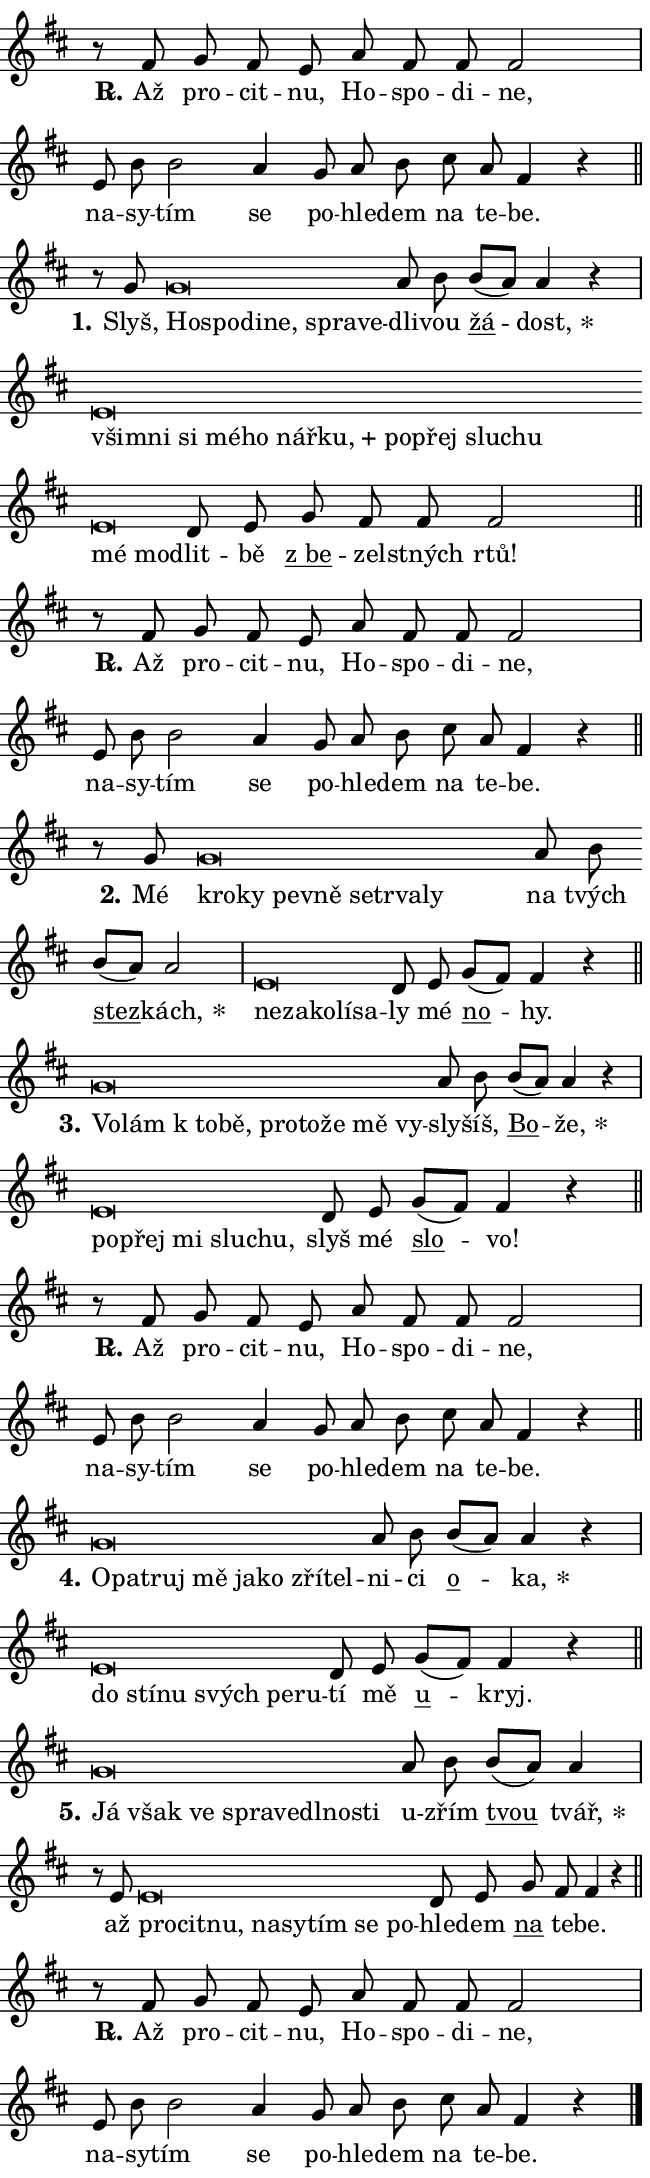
\version "2.24.0"
\header { tagline = "" }
\paper {
  indent = 0\cm
  top-margin = 0\cm
  right-margin = 0.13\cm % to fit lyric hyphens
  bottom-margin = 0\cm
  left-margin = 0\cm
  paper-width = 11\cm
  page-breaking = #ly:one-page-breaking
  system-system-spacing.basic-distance = #11
  score-system-spacing.basic-distance = #11
  ragged-last = ##f
}


%% Author: Thomas Morley
%% https://lists.gnu.org/archive/html/lilypond-user/2020-05/msg00002.html
#(define (line-position grob)
"Returns position of @var[grob} in current system:
   @code{'start}, if at first time-step
   @code{'end}, if at last time-step
   @code{'middle} otherwise
"
  (let* ((col (ly:item-get-column grob))
         (ln (ly:grob-object col 'left-neighbor))
         (rn (ly:grob-object col 'right-neighbor))
         (col-to-check-left (if (ly:grob? ln) ln col))
         (col-to-check-right (if (ly:grob? rn) rn col))
         (break-dir-left
           (and
             (ly:grob-property col-to-check-left 'non-musical #f)
             (ly:item-break-dir col-to-check-left)))
         (break-dir-right
           (and
             (ly:grob-property col-to-check-right 'non-musical #f)
             (ly:item-break-dir col-to-check-right))))
        (cond ((eqv? 1 break-dir-left) 'start)
              ((eqv? -1 break-dir-right) 'end)
              (else 'middle))))

#(define (tranparent-at-line-position vctor)
  (lambda (grob)
  "Relying on @code{line-position} select the relevant enry from @var{vctor}.
Used to determine transparency,"
    (case (line-position grob)
      ((end) (not (vector-ref vctor 0)))
      ((middle) (not (vector-ref vctor 1)))
      ((start) (not (vector-ref vctor 2))))))

noteHeadBreakVisibility =
#(define-music-function (break-visibility)(vector?)
"Makes @code{NoteHead}s transparent relying on @var{break-visibility}"
#{
  \override NoteHead.transparent =
    #(tranparent-at-line-position break-visibility)
#})

#(define delete-ledgers-for-transparent-note-heads
  (lambda (grob)
    "Reads whether a @code{NoteHead} is transparent.
If so this @code{NoteHead} is removed from @code{'note-heads} from
@var{grob}, which is supposed to be @code{LedgerLineSpanner}.
As a result ledgers are not printed for this @code{NoteHead}"
    (let* ((nhds-array (ly:grob-object grob 'note-heads))
           (nhds-list
             (if (ly:grob-array? nhds-array)
                 (ly:grob-array->list nhds-array)
                 '()))
           ;; Relies on the transparent-property being done before
           ;; Staff.LedgerLineSpanner.after-line-breaking is executed.
           ;; This is fragile ...
           (to-keep
             (remove
               (lambda (nhd)
                 (ly:grob-property nhd 'transparent #f))
               nhds-list)))
      ;; TODO find a better method to iterate over grob-arrays, similiar
      ;; to filter/remove etc for lists
      ;; For now rebuilt from scratch
      (set! (ly:grob-object grob 'note-heads)  '())
      (for-each
        (lambda (nhd)
          (ly:pointer-group-interface::add-grob grob 'note-heads nhd))
        to-keep))))

squashNotes = {
  \override NoteHead.X-extent = #'(-0.2 . 0.2)
  \override NoteHead.Y-extent = #'(-0.75 . 0)
  \override NoteHead.stencil =
    #(lambda (grob)
       (let ((pos (ly:grob-property grob 'staff-position)))
         (begin
           (if (< pos -7) (display "ERROR: Lower brevis then expected\n") (display ""))
           (if (<= pos -6) ly:text-interface::print ly:note-head::print))))
}
unSquashNotes = {
  \revert NoteHead.X-extent
  \revert NoteHead.Y-extent
  \revert NoteHead.stencil
}

hideNotes = \noteHeadBreakVisibility #begin-of-line-visible
unHideNotes = \noteHeadBreakVisibility #all-visible

% work-around for resetting accidentals
% https://lilypond.org/doc/v2.23/Documentation/notation/displaying-rhythms#unmetered-music
cadenzaMeasure = {
  \cadenzaOff
  \partial 1024 s1024
  \cadenzaOn
}

#(define-markup-command (accent layout props text) (markup?)
  "Underline accented syllable"
  (interpret-markup layout props
    #{\markup \override #'(offset . 4.3) \underline { #text }#}))

responsum = \markup \concat {
  "R" \hspace #-1.05 \path #0.1 #'((moveto 0 0.07) (lineto 0.9 0.8)) \hspace #0.05 "."
}

spaceSize = #0.6828661417322834 % exact space size for TeX Gyre Schola

\layout {
  \context {
    \Staff
    \remove "Time_signature_engraver"
    \override LedgerLineSpanner.after-line-breaking = #delete-ledgers-for-transparent-note-heads
  }
  \context {
    \Lyrics {
      \override LyricSpace.minimum-distance = \spaceSize
      \override LyricText.font-name = #"TeX Gyre Schola"
      \override LyricText.font-size = 1
      \override StanzaNumber.font-name = #"TeX Gyre Schola Bold"
      \override StanzaNumber.font-size = 1
    }
  }
  \context {
    \Score 
    \override NoteHead.text =
      #(lambda (grob) 
        (let ((pos (ly:grob-property grob 'staff-position)))
          #{\markup {
            \combine
              \halign #-0.55 \raise #(if (= pos -6) 0 0.5) \override #'(thickness . 2) \draw-line #'(3.2 . 0)
              \musicglyph "noteheads.sM1"
          }#}))
  }
}

% magnetic-lyrics.ily
%
%   written by
%     Jean Abou Samra <jean@abou-samra.fr>
%     Werner Lemberg <wl@gnu.org>
%
%   adapted by
%     Jiri Hon <jiri.hon@gmail.com>
%
% Version 2022-Apr-15

% https://www.mail-archive.com/lilypond-user@gnu.org/msg149350.html

#(define (Left_hyphen_pointer_engraver context)
   "Collect syllable-hyphen-syllable occurrences in lyrics and store
them in properties.  This engraver only looks to the left.  For
example, if the lyrics input is @code{foo -- bar}, it does the
following.

@itemize @bullet
@item
Set the @code{text} property of the @code{LyricHyphen} grob between
@q{foo} and @q{bar} to @code{foo}.

@item
Set the @code{left-hyphen} property of the @code{LyricText} grob with
text @q{foo} to the @code{LyricHyphen} grob between @q{foo} and
@q{bar}.
@end itemize

Use this auxiliary engraver in combination with the
@code{lyric-@/text::@/apply-@/magnetic-@/offset!} hook."
   (let ((hyphen #f)
         (text #f))
     (make-engraver
      (acknowledgers
       ((lyric-syllable-interface engraver grob source-engraver)
        (set! text grob)))
      (end-acknowledgers
       ((lyric-hyphen-interface engraver grob source-engraver)
        ;(when (not (grob::has-interface grob 'lyric-space-interface))
          (set! hyphen grob)));)
      ((stop-translation-timestep engraver)
       (when (and text hyphen)
         (ly:grob-set-object! text 'left-hyphen hyphen))
       (set! text #f)
       (set! hyphen #f)))))

#(define (lyric-text::apply-magnetic-offset! grob)
   "If the space between two syllables is less than the value in
property @code{LyricText@/.details@/.squash-threshold}, move the right
syllable to the left so that it gets concatenated with the left
syllable.

Use this function as a hook for
@code{LyricText@/.after-@/line-@/breaking} if the
@code{Left_@/hyphen_@/pointer_@/engraver} is active."
   (let ((hyphen (ly:grob-object grob 'left-hyphen #f)))
     (when hyphen
       (let ((left-text (ly:spanner-bound hyphen LEFT)))
         (when (grob::has-interface left-text 'lyric-syllable-interface)
           (let* ((common (ly:grob-common-refpoint grob left-text X))
                  (this-x-ext (ly:grob-extent grob common X))
                  (left-x-ext
                   (begin
                     ;; Trigger magnetism for left-text.
                     (ly:grob-property left-text 'after-line-breaking)
                     (ly:grob-extent left-text common X)))
                  ;; `delta` is the gap width between two syllables.
                  (delta (- (interval-start this-x-ext)
                            (interval-end left-x-ext)))
                  (details (ly:grob-property grob 'details))
                  (threshold (assoc-get 'squash-threshold details 0.2)))
             (when (< delta threshold)
               (let* (;; We have to manipulate the input text so that
                      ;; ligatures crossing syllable boundaries are not
                      ;; disabled.  For languages based on the Latin
                      ;; script this is essentially a beautification.
                      ;; However, for non-Western scripts it can be a
                      ;; necessity.
                      (lt (ly:grob-property left-text 'text))
                      (rt (ly:grob-property grob 'text))
                      (is-space (grob::has-interface hyphen 'lyric-space-interface))
                      (space (if is-space " " ""))
                      (extra-delta (if is-space spaceSize 0))
                      ;; Append new syllable.
                      (ltrt-space (if (and (string? lt) (string? rt))
                                (string-append lt space rt)
                                (make-concat-markup (list lt space rt))))
                      ;; Right-align `ltrt` to the right side.
                      (ltrt-space-markup (grob-interpret-markup
                               grob
                               (make-translate-markup
                                (cons (interval-length this-x-ext) 0)
                                (make-right-align-markup ltrt-space)))))
                 (begin
                   ;; Don't print `left-text`.
                   (ly:grob-set-property! left-text 'stencil #f)
                   ;; Set text and stencil (which holds all collected
                   ;; syllables so far) and shift it to the left.
                   (ly:grob-set-property! grob 'text ltrt-space)
                   (ly:grob-set-property! grob 'stencil ltrt-space-markup)
                   (ly:grob-translate-axis! grob (- (- delta extra-delta)) X))))))))))


#(define (lyric-hyphen::displace-bounds-first grob)
   ;; Make very sure this callback isn't triggered too early.
   (let ((left (ly:spanner-bound grob LEFT))
         (right (ly:spanner-bound grob RIGHT)))
     (ly:grob-property left 'after-line-breaking)
     (ly:grob-property right 'after-line-breaking)
     (ly:lyric-hyphen::print grob)))

squashThreshold = #0.4

\layout {
  \context {
    \Lyrics
    \consists #Left_hyphen_pointer_engraver
    \override LyricText.after-line-breaking =
      #lyric-text::apply-magnetic-offset!
    \override LyricHyphen.stencil = #lyric-hyphen::displace-bounds-first
    \override LyricText.details.squash-threshold = \squashThreshold
    \override LyricHyphen.minimum-distance = 0
    \override LyricHyphen.minimum-length = \squashThreshold
  }
}

squashText = \override LyricText.details.squash-threshold = 9999
unSquashText = \override LyricText.details.squash-threshold = \squashThreshold

leftText = \override LyricText.self-alignment-X = #LEFT
unLeftText = \revert LyricText.self-alignment-X

starOffset = #(lambda (grob) 
                (let ((x_offset (ly:self-alignment-interface::aligned-on-x-parent grob)))
                  (if (= x_offset 0) 0 (+ x_offset 1.2))))

star = #(define-music-function (syllable)(string?)
"Append star separator at the end of a syllable"
#{
  \once \override LyricText.X-offset = #starOffset
  \lyricmode { \markup {
    #syllable
    \override #'((font-name . "TeX Gyre Schola Bold")) \hspace #0.2 \lower #0.65 \larger "*"
  } }
#})

starAccent = #(define-music-function (syllable)(string?)
"Append star separator at the end of a syllable and make accent"
#{
  \once \override LyricText.X-offset = #starOffset
  \lyricmode { \markup {
    \accent #syllable
    \override #'((font-name . "TeX Gyre Schola Bold")) \hspace #0.2 \lower #0.65 \larger "*"
  } }
#})

breath = #(define-music-function (syllable)(string?)
"Append breathing indicator at the end of a syllable"
#{
  \lyricmode { \markup { #syllable "+" } }
#})

optionalBreath = #(define-music-function (syllable)(string?)
"Append optional breathing indicator at the end of a syllable"
#{
  \lyricmode { \markup { #syllable "(+)" } }
#})


\score {
    <<
        \new Voice = "melody" { \cadenzaOn \key d \major \relative { r8 fis' g fis e a fis fis fis2 \cadenzaMeasure \bar "|" e8 b' b2 a4 \bar "" g8 a b cis a fis4 r \cadenzaMeasure \bar "||" \break } }
        \new Lyrics \lyricsto "melody" { \lyricmode { \set stanza = \responsum
Až pro -- cit -- nu, Ho -- spo -- di -- ne, na -- sy -- tím se po -- hle -- dem na te -- be. } }
    >>
    \layout {}
}

\score {
    <<
        \new Voice = "melody" { \cadenzaOn \key d \major \relative { r8 g'8 \squashNotes g\breve*1/16 \hideNotes \breve*1/16 \bar "" \breve*1/16 \bar "" \breve*1/16 \bar "" \breve*1/16 \breve*1/16 \bar "" \unHideNotes \unSquashNotes a8 b \bar "" b[( a)] a4 r \cadenzaMeasure \bar "|" \squashNotes e\breve*1/16 \hideNotes \breve*1/16 \bar "" \breve*1/16 \bar "" \breve*1/16 \bar "" \breve*1/16 \bar "" \breve*1/16 \bar "" \breve*1/16 \bar "" \breve*1/16 \bar "" \breve*1/16 \bar "" \breve*1/16 \bar "" \breve*1/16 \bar "" \breve*1/16 \breve*1/16 \bar "" \unHideNotes \unSquashNotes d8 e \bar "" g fis fis fis2 \cadenzaMeasure \bar "||" \break } }
        \new Lyrics \lyricsto "melody" { \lyricmode { \set stanza = "1."
Slyš, \leftText Ho -- \squashText spo -- di -- ne, spra -- ve -- \unLeftText \unSquashText dli -- vou \markup \accent žá -- \star dost, \leftText všim -- \squashText ni si mé -- ho nář -- \breath "ku," po -- přej slu -- chu mé mo -- \unLeftText \unSquashText dlit -- bě \markup \accent "z be" -- ze -- lstných rtů! } }
    >>
    \layout {}
}

\score {
    <<
        \new Voice = "melody" { \cadenzaOn \key d \major \relative { r8 fis' g fis e a fis fis fis2 \cadenzaMeasure \bar "|" e8 b' b2 a4 \bar "" g8 a b cis a fis4 r \cadenzaMeasure \bar "||" \break } }
        \new Lyrics \lyricsto "melody" { \lyricmode { \set stanza = \responsum
Až pro -- cit -- nu, Ho -- spo -- di -- ne, na -- sy -- tím se po -- hle -- dem na te -- be. } }
    >>
    \layout {}
}

\score {
    <<
        \new Voice = "melody" { \cadenzaOn \key d \major \relative { r8 g'8 \squashNotes g\breve*1/16 \hideNotes \breve*1/16 \bar "" \breve*1/16 \bar "" \breve*1/16 \bar "" \breve*1/16 \bar "" \breve*1/16 \bar "" \breve*1/16 \breve*1/16 \bar "" \unHideNotes \unSquashNotes a8 b \bar "" b[( a)] a2 \cadenzaMeasure \bar "|" \squashNotes e\breve*1/16 \hideNotes \breve*1/16 \bar "" \breve*1/16 \bar "" \breve*1/16 \breve*1/16 \bar "" \unHideNotes \unSquashNotes d8 e \bar "" g[( fis)] fis4 r \cadenzaMeasure \bar "||" \break } }
        \new Lyrics \lyricsto "melody" { \lyricmode { \set stanza = "2."
Mé \leftText kro -- \squashText ky pev -- ně se -- tr -- va -- ly \unLeftText \unSquashText na tvých \markup \accent stez -- \star kách, \leftText ne -- \squashText za -- ko -- lí -- sa -- \unLeftText \unSquashText ly mé \markup \accent no -- hy. } }
    >>
    \layout {}
}

\score {
    <<
        \new Voice = "melody" { \cadenzaOn \key d \major \relative { \squashNotes g'\breve*1/16 \hideNotes \breve*1/16 \bar "" \breve*1/16 \bar "" \breve*1/16 \bar "" \breve*1/16 \bar "" \breve*1/16 \bar "" \breve*1/16 \bar "" \breve*1/16 \breve*1/16 \bar "" \unHideNotes \unSquashNotes a8 b \bar "" b[( a)] a4 r \cadenzaMeasure \bar "|" \squashNotes e\breve*1/16 \hideNotes \breve*1/16 \bar "" \breve*1/16 \bar "" \breve*1/16 \breve*1/16 \bar "" \unHideNotes \unSquashNotes d8 e \bar "" g[( fis)] fis4 r \cadenzaMeasure \bar "||" \break } }
        \new Lyrics \lyricsto "melody" { \lyricmode { \set stanza = "3."
\leftText Vo -- \squashText lám "k to" -- bě, pro -- to -- že mě vy -- \unLeftText \unSquashText sly -- šíš, \markup \accent Bo -- \star že, \leftText po -- \squashText přej mi slu -- chu, \unLeftText \unSquashText slyš mé \markup \accent slo -- vo! } }
    >>
    \layout {}
}

\score {
    <<
        \new Voice = "melody" { \cadenzaOn \key d \major \relative { r8 fis' g fis e a fis fis fis2 \cadenzaMeasure \bar "|" e8 b' b2 a4 \bar "" g8 a b cis a fis4 r \cadenzaMeasure \bar "||" \break } }
        \new Lyrics \lyricsto "melody" { \lyricmode { \set stanza = \responsum
Až pro -- cit -- nu, Ho -- spo -- di -- ne, na -- sy -- tím se po -- hle -- dem na te -- be. } }
    >>
    \layout {}
}

\score {
    <<
        \new Voice = "melody" { \cadenzaOn \key d \major \relative { \squashNotes g'\breve*1/16 \hideNotes \breve*1/16 \bar "" \breve*1/16 \bar "" \breve*1/16 \bar "" \breve*1/16 \bar "" \breve*1/16 \bar "" \breve*1/16 \breve*1/16 \bar "" \unHideNotes \unSquashNotes a8 b \bar "" b[( a)] a4 r \cadenzaMeasure \bar "|" \squashNotes e\breve*1/16 \hideNotes \breve*1/16 \bar "" \breve*1/16 \bar "" \breve*1/16 \bar "" \breve*1/16 \breve*1/16 \bar "" \unHideNotes \unSquashNotes d8 e \bar "" g[( fis)] fis4 r \cadenzaMeasure \bar "||" \break } }
        \new Lyrics \lyricsto "melody" { \lyricmode { \set stanza = "4."
\leftText O -- \squashText pa -- truj mě ja -- ko zří -- tel -- \unLeftText \unSquashText ni -- ci \markup \accent o -- \star ka, \leftText do \squashText stí -- nu svých pe -- ru -- \unLeftText \unSquashText tí mě \markup \accent u -- kryj. } }
    >>
    \layout {}
}

\score {
    <<
        \new Voice = "melody" { \cadenzaOn \key d \major \relative { \squashNotes g'\breve*1/16 \hideNotes \breve*1/16 \bar "" \breve*1/16 \bar "" \breve*1/16 \bar "" \breve*1/16 \bar "" \breve*1/16 \bar "" \breve*1/16 \breve*1/16 \bar "" \unHideNotes \unSquashNotes a8 b \bar "" b[( a)] a4 \cadenzaMeasure \bar "|" r8 e8 \squashNotes e\breve*1/16 \hideNotes \breve*1/16 \bar "" \breve*1/16 \bar "" \breve*1/16 \bar "" \breve*1/16 \bar "" \breve*1/16 \bar "" \breve*1/16 \breve*1/16 \bar "" \unHideNotes \unSquashNotes d8 e \bar "" g fis fis4 r \cadenzaMeasure \bar "||" \break } }
        \new Lyrics \lyricsto "melody" { \lyricmode { \set stanza = "5."
\leftText Já \squashText však ve spra -- ve -- dl -- no -- sti \unLeftText \unSquashText u -- zřím \markup \accent tvou \star tvář, až \leftText pro -- \squashText cit -- nu, na -- sy -- tím se po -- \unLeftText \unSquashText hle -- dem \markup \accent na te -- be. } }
    >>
    \layout {}
}

\score {
    <<
        \new Voice = "melody" { \cadenzaOn \key d \major \relative { r8 fis' g fis e a fis fis fis2 \cadenzaMeasure \bar "|" e8 b' b2 a4 \bar "" g8 a b cis a fis4 r \cadenzaMeasure \bar "||" \break } \bar "|." }
        \new Lyrics \lyricsto "melody" { \lyricmode { \set stanza = \responsum
Až pro -- cit -- nu, Ho -- spo -- di -- ne, na -- sy -- tím se po -- hle -- dem na te -- be. } }
    >>
    \layout {}
}
